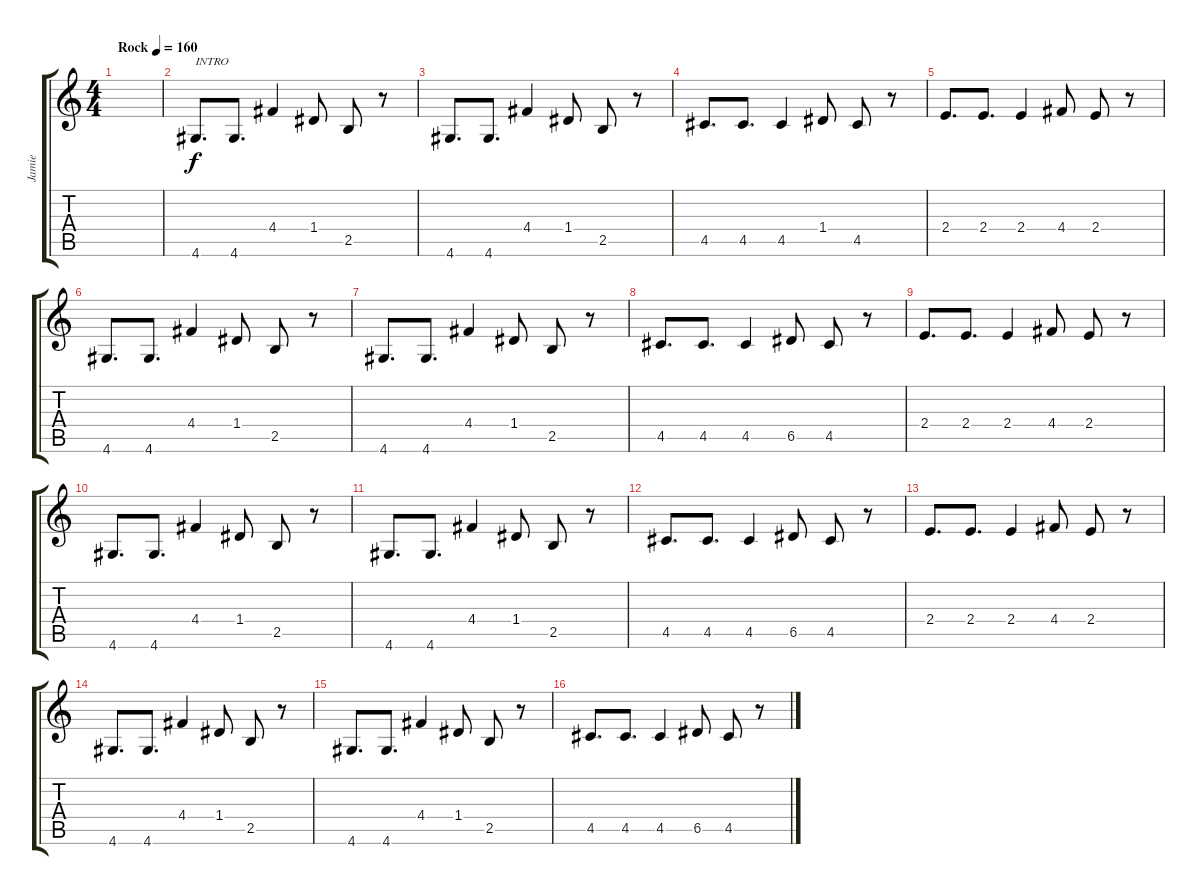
\track ("Jamie" "Jamie") {instrument distortionguitar}
\staff {score tabs}
\tuning (E4 B3 G3 D3 A2 E2) {hide}
\ts (4 4)
\tempo (160 "Rock")
\clef g2
\ks c
|
4.6.8{d txt "INTRO"} 4.6.8{d} 4.4.4 1.4.8 2.5.8 r.8 |
4.6.8{d} 4.6.8{d} 4.4.4 1.4.8 2.5.8 r.8 |
4.5.8{d} 4.5.8{d} 4.5.4 1.4.8 4.5.8 r.8 |
2.4.8{d} 2.4.8{d} 2.4.4 4.4.8 2.4.8 r.8 |
4.6.8{d} 4.6.8{d} 4.4.4 1.4.8 2.5.8 r.8 |
4.6.8{d} 4.6.8{d} 4.4.4 1.4.8 2.5.8 r.8 |
4.5.8{d} 4.5.8{d} 4.5.4 6.5.8 4.5.8 r.8 |
2.4.8{d} 2.4.8{d} 2.4.4 4.4.8 2.4.8 r.8 |
4.6.8{d} 4.6.8{d} 4.4.4 1.4.8 2.5.8 r.8 |
4.6.8{d} 4.6.8{d} 4.4.4 1.4.8 2.5.8 r.8 |
4.5.8{d} 4.5.8{d} 4.5.4 6.5.8 4.5.8 r.8 |
2.4.8{d} 2.4.8{d} 2.4.4 4.4.8 2.4.8 r.8 |
4.6.8{d} 4.6.8{d} 4.4.4 1.4.8 2.5.8 r.8 |
4.6.8{d} 4.6.8{d} 4.4.4 1.4.8 2.5.8 r.8 |
4.5.8{d} 4.5.8{d} 4.5.4 6.5.8 4.5.8 r.8
